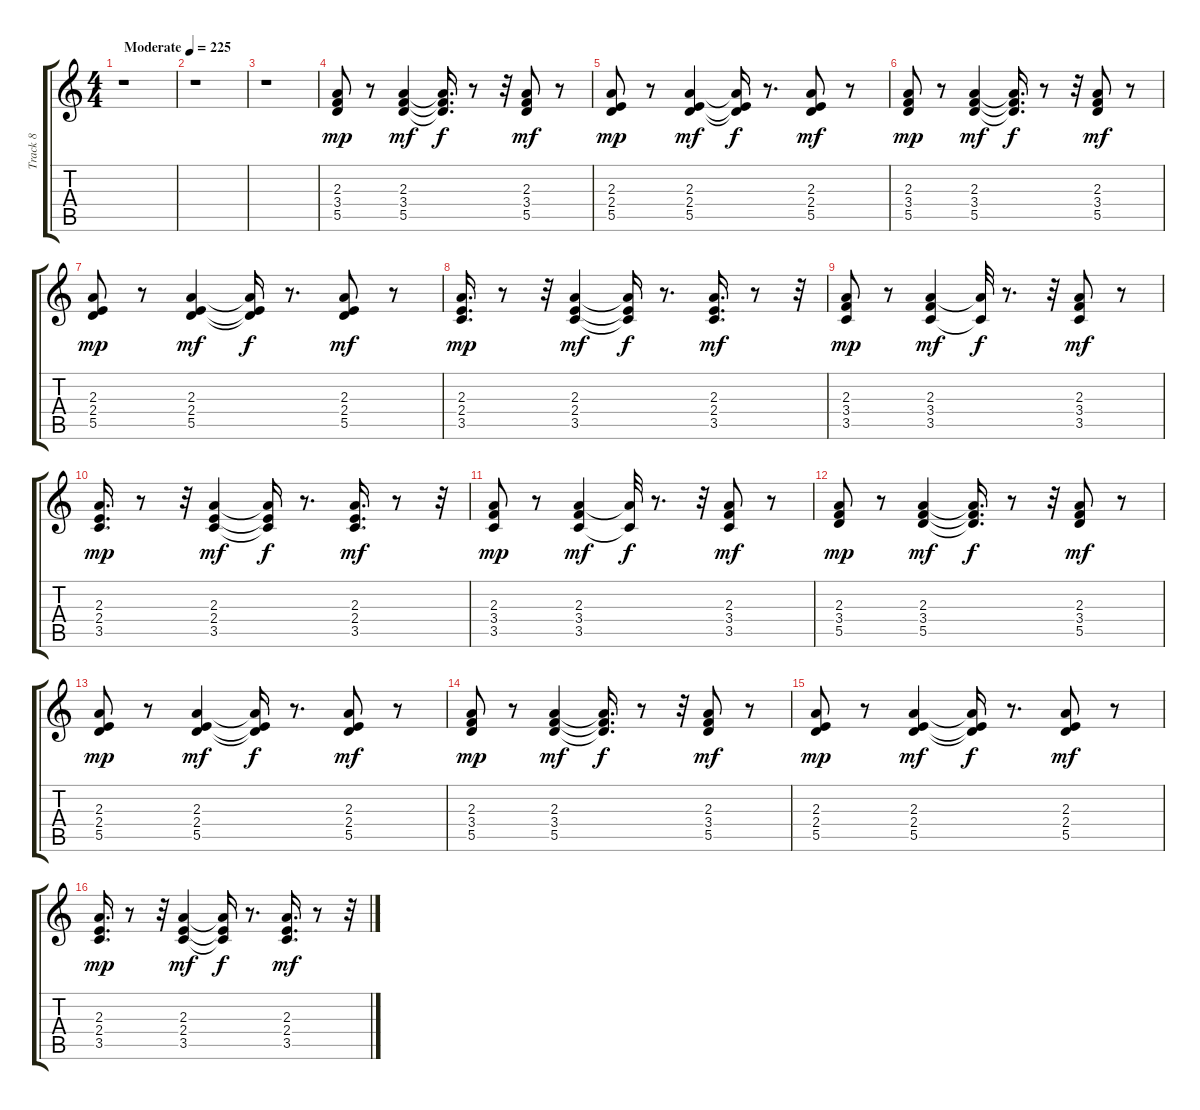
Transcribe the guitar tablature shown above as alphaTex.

\track ("Track 8" "Track 8") {instrument acousticguitarsteel}
\staff {score tabs}
\tuning (E4 B3 G3 D3 A2 E2) {hide}
\ts (4 4)
\tempo (225 "Moderate")
\clef g2
\ks c
r.1{dy mp instrument acousticguitarsteel} |
r.1 |
r.1 |
(2.3 3.4 5.5).8{volume 11} r.8 (2.3 3.4 5.5).4{dy mf} (2.3{t} 3.4{t} 5.5{t}).16{d dy f} r.8 r.32 (2.3 3.4 5.5).8{dy mf} r.8 |
(2.3 2.4 5.5).8{dy mp} r.8 (2.3 2.4 5.5).4{dy mf} (2.3{t} 2.4{t} 5.5{t}).16{dy f} r.8{d} (2.3 2.4 5.5).8{dy mf} r.8 |
(2.3 3.4 5.5).8{dy mp} r.8 (2.3 3.4 5.5).4{dy mf} (2.3{t} 3.4{t} 5.5{t}).16{d dy f} r.8 r.32 (2.3 3.4 5.5).8{dy mf} r.8 |
(2.3 2.4 5.5).8{dy mp} r.8 (2.3 2.4 5.5).4{dy mf} (2.3{t} 2.4{t} 5.5{t}).16{dy f} r.8{d} (2.3 2.4 5.5).8{dy mf} r.8 |
(2.3 2.4 3.5).16{d dy mp} r.8 r.32 (2.3 2.4 3.5).4{dy mf} (2.3{t} 2.4{t} 3.5{t}).16{dy f} r.8{d} (2.3 2.4 3.5).16{d dy mf} r.8 r.32 |
(2.3 3.4 3.5).8{dy mp} r.8 (2.3 3.4 3.5).4{dy mf} (2.3{t} 3.5{t}).32{dy f} r.8{d} r.32 (2.3 3.4 3.5).8{dy mf} r.8 |
(2.3 2.4 3.5).16{d dy mp} r.8 r.32 (2.3 2.4 3.5).4{dy mf} (2.3{t} 2.4{t} 3.5{t}).16{dy f} r.8{d} (2.3 2.4 3.5).16{d dy mf} r.8 r.32 |
(2.3 3.4 3.5).8{dy mp} r.8 (2.3 3.4 3.5).4{dy mf} (2.3{t} 3.5{t}).32{dy f} r.8{d} r.32 (2.3 3.4 3.5).8{dy mf} r.8 |
(2.3 3.4 5.5).8{dy mp} r.8 (2.3 3.4 5.5).4{dy mf} (2.3{t} 3.4{t} 5.5{t}).16{d dy f} r.8 r.32 (2.3 3.4 5.5).8{dy mf} r.8 |
(2.3 2.4 5.5).8{dy mp} r.8 (2.3 2.4 5.5).4{dy mf} (2.3{t} 2.4{t} 5.5{t}).16{dy f} r.8{d} (2.3 2.4 5.5).8{dy mf} r.8 |
(2.3 3.4 5.5).8{dy mp} r.8 (2.3 3.4 5.5).4{dy mf} (2.3{t} 3.4{t} 5.5{t}).16{d dy f} r.8 r.32 (2.3 3.4 5.5).8{dy mf} r.8 |
(2.3 2.4 5.5).8{dy mp} r.8 (2.3 2.4 5.5).4{dy mf} (2.3{t} 2.4{t} 5.5{t}).16{dy f} r.8{d} (2.3 2.4 5.5).8{dy mf} r.8 |
(2.3 2.4 3.5).16{d dy mp} r.8 r.32 (2.3 2.4 3.5).4{dy mf} (2.3{t} 2.4{t} 3.5{t}).16{dy f} r.8{d} (2.3 2.4 3.5).16{d dy mf} r.8 r.32
